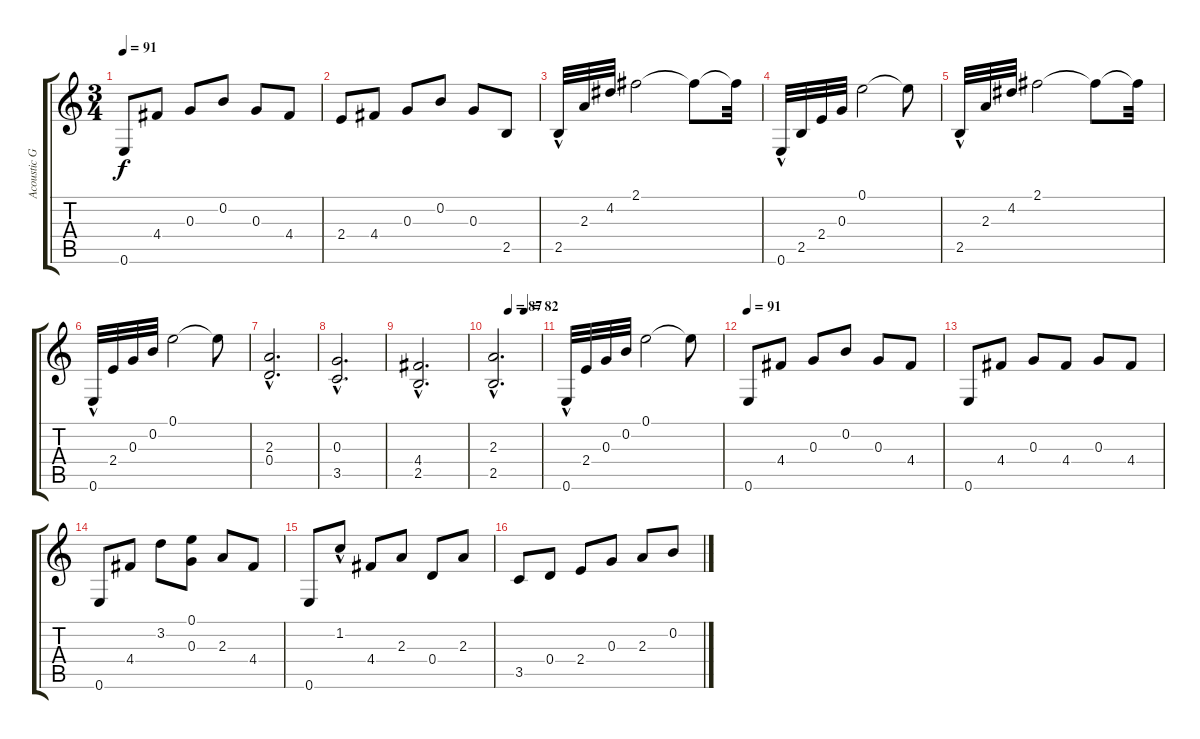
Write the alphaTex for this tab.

\track ("Acoustic Guitar 2" "Acoustic G") {instrument acousticguitarnylon}
\staff {score tabs}
\tuning (E4 B3 G3 D3 A2 E2) {hide}
\ts (3 4)
\tempo 91
\clef g2
\ks c
0.6.8{dy f} 4.4.8 0.3.8 0.2.8 0.3.8 4.4.8 |
2.4.8 4.4.8 0.3.8 0.2.8 0.3.8 2.5.8 |
2.5{hac}.32 2.3.32 4.2.32 2.1.2 2.1{t}.8 2.1{t}.32 |
0.6{hac}.32 2.5.32 2.4.32 0.3.32 0.1.2 0.1{t}.8 |
2.5{hac}.32 2.3.32 4.2.32 2.1.2 2.1{t}.8 2.1{t}.32 |
0.6{hac}.32 2.4.32 0.3.32 0.2.32 0.1.2 0.1{t}.8 |
(2.3{hac} 0.4{hac}).2{d} |
(0.3{hac} 3.5{hac}).2{d} |
(4.4{hac} 2.5{hac}).2{d} |
\tempo (87 0.3333333333333333)
\tempo (82 0.6666666666666666)
(2.3{hac} 2.5{hac}).2{d} |
0.6{hac}.32 2.4.32 0.3.32 0.2.32 0.1.2 0.1{t}.8 |
\tempo 91
0.6.8 4.4.8 0.3.8 0.2.8 0.3.8 4.4.8 |
0.6.8 4.4.8 0.3.8 4.4.8 0.3.8 4.4.8 |
0.6.8 4.4.8 3.2.8 (0.1 0.3).8 2.3.8 4.4.8 |
0.6.8 1.2{hac}.8 4.4.8 2.3.8 0.4.8 2.3.8 |
3.5.8 0.4.8 2.4.8 0.3.8 2.3.8 0.2.8
